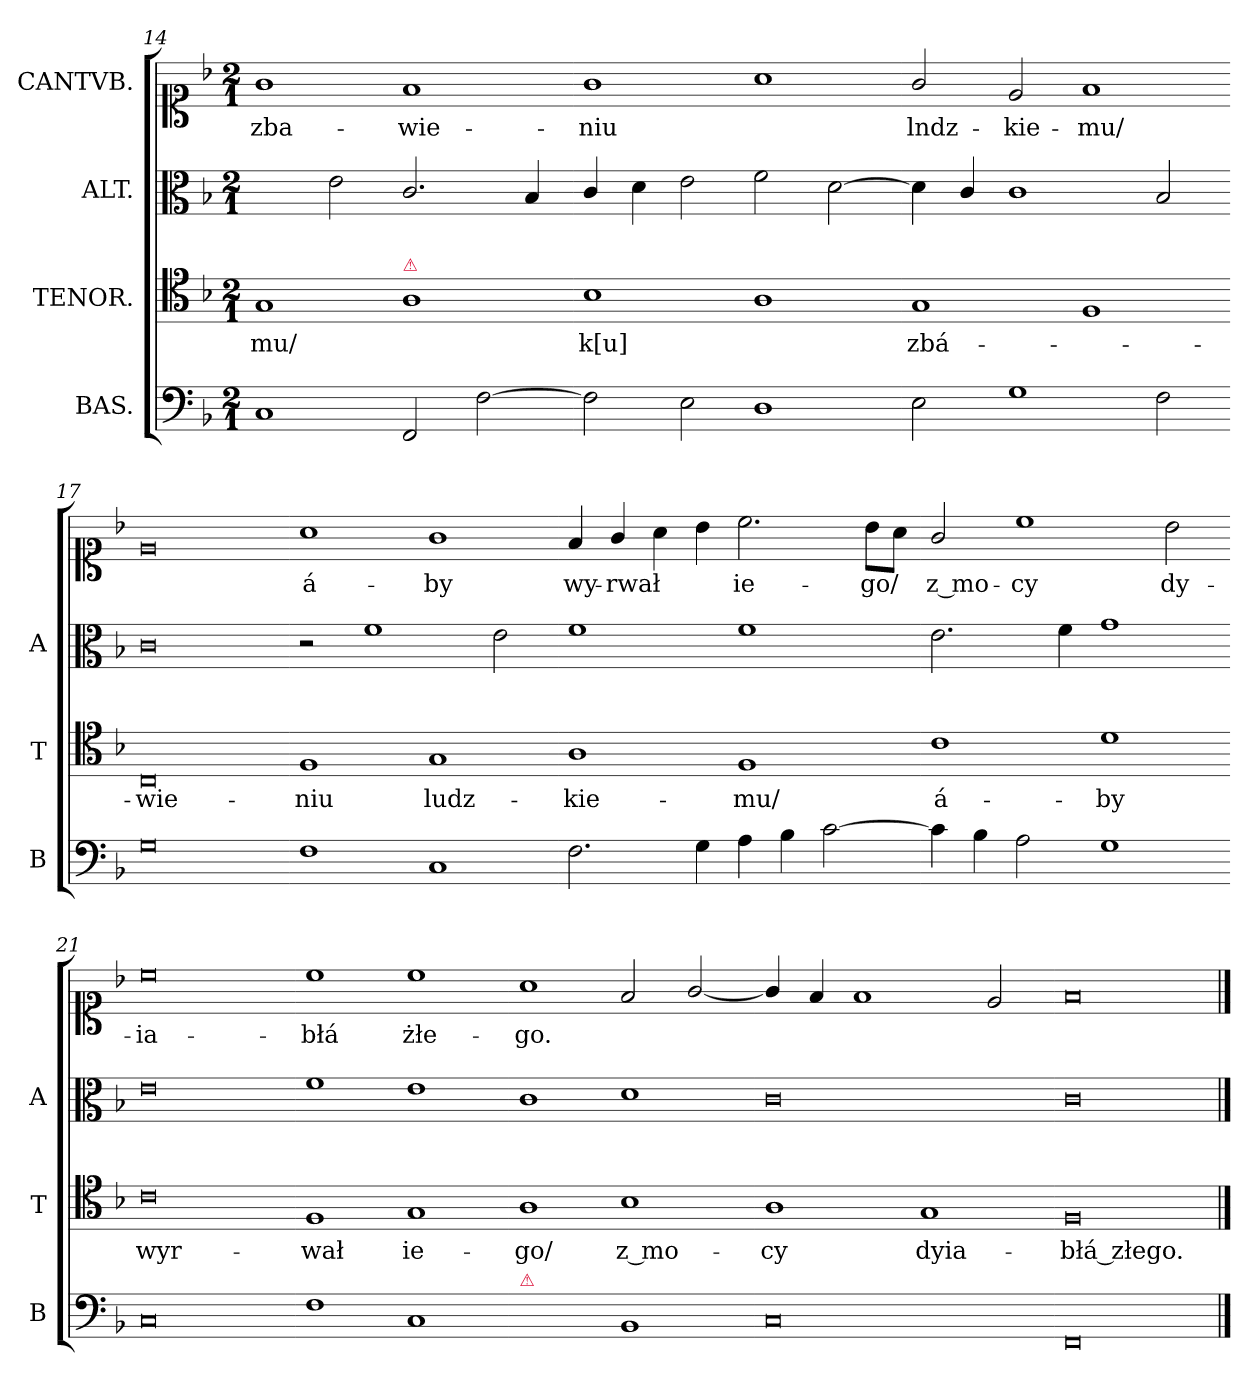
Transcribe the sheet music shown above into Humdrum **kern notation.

**kern	**kern	**text	**kern	**kern	**text
*part4	*part3	*part3	*part2	*part1	*part1
*staff4	*staff3	*staff3	*staff2	*staff1	*staff1
*I"BAS.	*I"TENOR.	*	*I"ALT.	*I"CANTVB.	*
*I'B	*I'T	*	*I'A	*	*
*clefF4	*clefC4	*	*clefC3	*clefC1	*
*k[b-]	*k[b-]	*	*k[b-]	*k[b-]	*
*M2/1	*M2/1	*	*M2/1	*M2/1	*
=14	=14	=14	=14	=14	=14
1C	1G	-mu/	2ryy	1g	zba-
.	.	.	2e\	.	.
!	!LO:TX:a:color=crimson:t=⚠	!	!	!	!
2FF/	1A	.	2.c/	1f	-wie-
[2F\	.	.	.	.	.
.	.	.	4B-/	.	.
=15-	=15-	=15-	=15-	=15-	=15-
2F\]	1B-	k[u]	4c/	1g	-niu
.	.	.	4d\	.	.
2E\	.	.	2e\	.	.
1D	1A	.	2f\	1a	.
.	.	.	[2d\	.	.
=16-	=16-	=16-	=16-	=16-	=16-
2E\	1G	zbá-	4d\]	2g/	lndz-
.	.	.	4c/	.	.
1G	.	.	1c	2e/	-kie-
.	1F	.	.	1f	-mu/
2F\	.	.	2B-/	.	.
=17-	=17-	=17-	=17-	=17-	=17-
0G	0C	-wie-	0c	0e	.
=18-	=18-	=18-	=18-	=18-	=18-
1F	1F	-niu	2r	1a	á-
.	.	.	1f	.	.
1C	1G	ludz-	.	1g	-by
.	.	.	2e\	.	.
=19-	=19-	=19-	=19-	=19-	=19-
2.F\	1A	-kie-	1f	4f/	wy-
.	.	.	.	4g/	-rwał
.	.	.	.	4a\	.
4G\	.	.	.	4b-\	.
4A\	1F	-mu/	1f	2.cc\	ie-
4B-\	.	.	.	.	.
[2c\	.	.	.	.	.
.	.	.	.	8b-\L	-go/
.	.	.	.	8a\J	.
=20-	=20-	=20-	=20-	=20-	=20-
4c\]	1c	á-	2.e\	2g/	z mo-
4B-\	.	.	.	.	.
2A\	.	.	.	1cc	-cy
.	.	.	4f\	.	.
1G	1d	-by	1g	.	.
.	.	.	.	2b-\	dy-
=21-	=21-	=21-	=21-	=21-	=21-
0C	0c	wyr-	0e	0cc	-ia-
=22-	=22-	=22-	=22-	=22-	=22-
1F	1F	-wał	1f	1cc	-błá
1C	1G	ie-	1e	1cc	żłe-
=23-	=23-	=23-	=23-	=23-	=23-
!LO:TX:a:color=crimson:t=⚠	!	!	!	!	!
1AAyy	1A	-go/	1c	1a	-go.
1BB-	1B-	z mo-	1d	2f/	.
.	.	.	.	[2g/	.
=24-	=24-	=24-	=24-	=24-	=24-
0C	1A	-cy	0c	4g/]	.
.	.	.	.	4f/	.
.	.	.	.	1f	.
.	1G	dyia-	.	.	.
.	.	.	.	2e/	.
=25-	=25-	=25-	=25-	=25-	=25-
0FF/	0F/	-błá złego.	0c\	0f\	.
==	==	==	==	==	==
*-	*-	*-	*-	*-	*-
